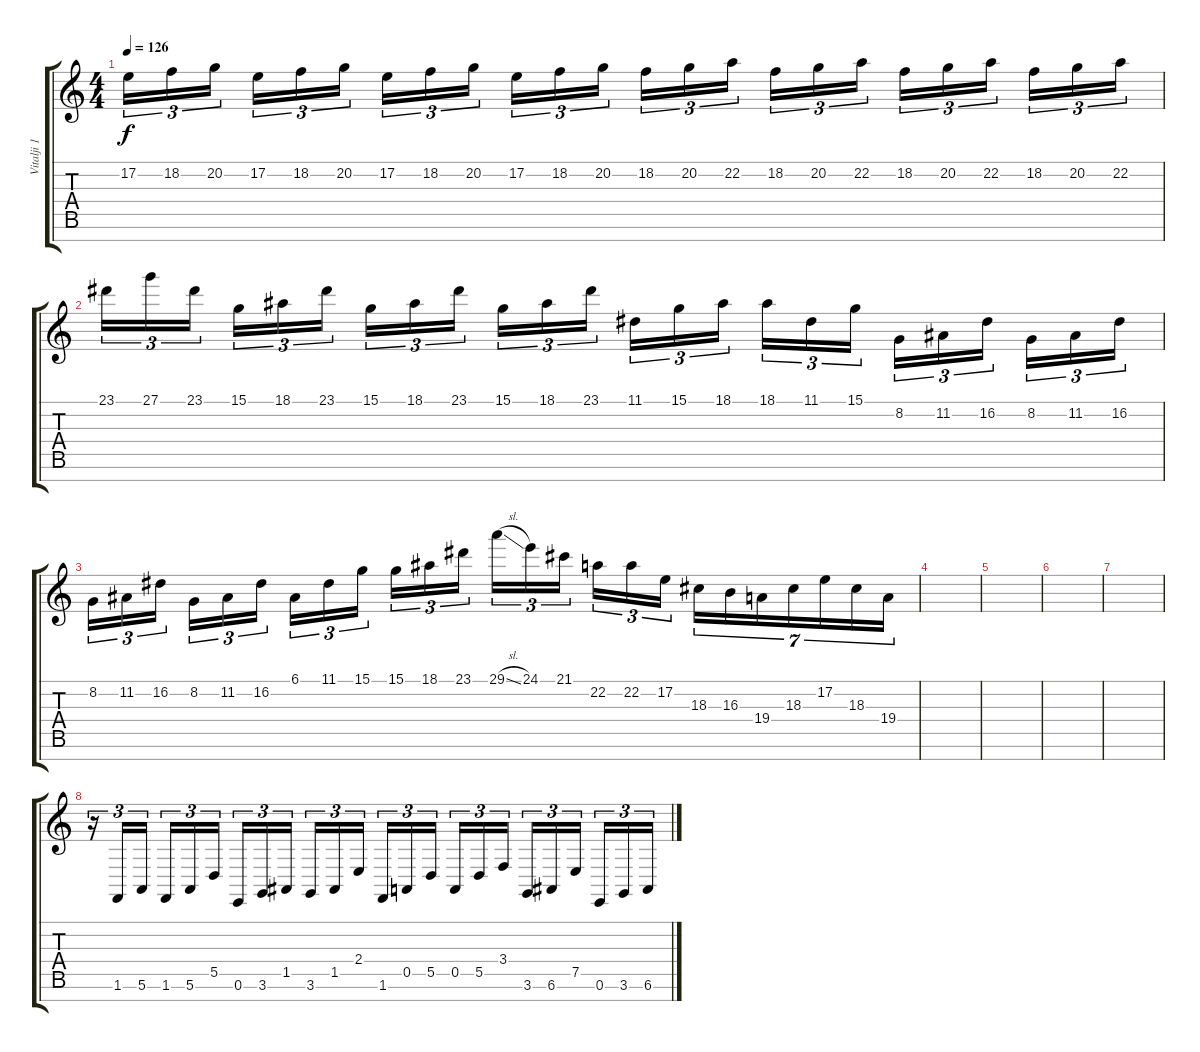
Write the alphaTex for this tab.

\track ("Vitalji 1" "Vitalji 1") {instrument lead1square}
\staff {score tabs}
\tuning (E4 B3 G3 D3 A2 E2 B1) {hide}
\ts (4 4)
\tempo 126
\clef g2
\ks c
17.2.16{tu (3 2) dy f} 18.2.16{tu (3 2)} 20.2.16{tu (3 2) beam splitsecondary} 17.2.16{tu (3 2)} 18.2.16{tu (3 2)} 20.2.16{tu (3 2)} 17.2.16{tu (3 2)} 18.2.16{tu (3 2)} 20.2.16{tu (3 2) beam splitsecondary} 17.2.16{tu (3 2)} 18.2.16{tu (3 2)} 20.2.16{tu (3 2)} 18.2.16{tu (3 2)} 20.2.16{tu (3 2)} 22.2.16{tu (3 2) beam splitsecondary} 18.2.16{tu (3 2)} 20.2.16{tu (3 2)} 22.2.16{tu (3 2)} 18.2.16{tu (3 2)} 20.2.16{tu (3 2)} 22.2.16{tu (3 2) beam splitsecondary} 18.2.16{tu (3 2)} 20.2.16{tu (3 2)} 22.2.16{tu (3 2)} |
23.1.16{tu (3 2)} 27.1.16{tu (3 2)} 23.1.16{tu (3 2) beam splitsecondary} 15.1.16{tu (3 2)} 18.1.16{tu (3 2)} 23.1.16{tu (3 2)} 15.1.16{tu (3 2)} 18.1.16{tu (3 2)} 23.1.16{tu (3 2) beam splitsecondary} 15.1.16{tu (3 2)} 18.1.16{tu (3 2)} 23.1.16{tu (3 2)} 11.1.16{tu (3 2)} 15.1.16{tu (3 2)} 18.1.16{tu (3 2) beam splitsecondary} 18.1.16{tu (3 2)} 11.1.16{tu (3 2)} 15.1.16{tu (3 2)} 8.2.16{tu (3 2)} 11.2.16{tu (3 2)} 16.2.16{tu (3 2) beam splitsecondary} 8.2.16{tu (3 2)} 11.2.16{tu (3 2)} 16.2.16{tu (3 2)} |
8.2.16{tu (3 2)} 11.2.16{tu (3 2)} 16.2.16{tu (3 2) beam splitsecondary} 8.2.16{tu (3 2)} 11.2.16{tu (3 2)} 16.2.16{tu (3 2)} 6.1.16{tu (3 2)} 11.1.16{tu (3 2)} 15.1.16{tu (3 2) beam splitsecondary} 15.1.16{tu (3 2)} 18.1.16{tu (3 2)} 23.1.16{tu (3 2)} 29.1{sl}.16{tu (3 2)} 24.1.16{tu (3 2)} 21.1.16{tu (3 2) beam splitsecondary} 22.2.16{tu (3 2)} 22.2.16{tu (3 2)} 17.2.16{tu (3 2)} 18.3.16{tu (7 4)} 16.3.16{tu (7 4)} 19.4.16{tu (7 4)} 18.3.16{tu (7 4)} 17.2.16{tu (7 4)} 18.3.16{tu (7 4)} 19.4.16{tu (7 4)} |
|
|
|
|
r.16{tu (3 2)} 1.6.16{tu (3 2)} 5.6.16{tu (3 2) beam splitsecondary} 1.6.16{tu (3 2)} 5.6.16{tu (3 2)} 5.5.16{tu (3 2)} 0.6.16{tu (3 2)} 3.6.16{tu (3 2)} 1.5.16{tu (3 2) beam splitsecondary} 3.6.16{tu (3 2)} 1.5.16{tu (3 2)} 2.4.16{tu (3 2)} 1.6.16{tu (3 2)} 0.5.16{tu (3 2)} 5.5.16{tu (3 2) beam splitsecondary} 0.5.16{tu (3 2)} 5.5.16{tu (3 2)} 3.4.16{tu (3 2)} 3.6.16{tu (3 2)} 6.6.16{tu (3 2)} 7.5.16{tu (3 2) beam splitsecondary} 0.6.16{tu (3 2)} 3.6.16{tu (3 2)} 6.6.16{tu (3 2)}
